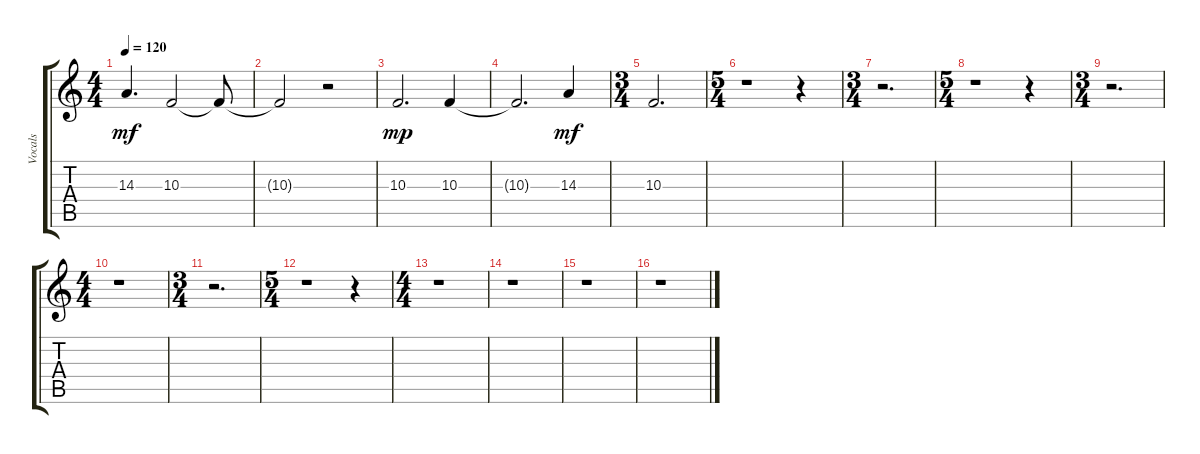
\track ("Vocals" "Vocals") {instrument clarinet}
\staff {score tabs}
\tuning (E4 B3 G3 D3 A2 E2) {hide}
\ts (4 4)
\tempo 120
\clef g2
\ks c
14.3.4{d dy mf} 10.3.2 10.3{t}.8 |
10.3{t}.2 r.2 |
10.3.2{d dy mp} 10.3.4 |
10.3{t}.2{d} 14.3.4{dy mf} |
\ts (3 4)
10.3.2{d} |
\ts (5 4)
r.1 r.4 |
\ts (3 4)
r.2{d} |
\ts (5 4)
r.1 r.4 |
\ts (3 4)
r.2{d} |
\ts (4 4)
r.1 |
\ts (3 4)
r.2{d} |
\ts (5 4)
r.1 r.4 |
\ts (4 4)
r.1 |
r.1 |
r.1 |
r.1
